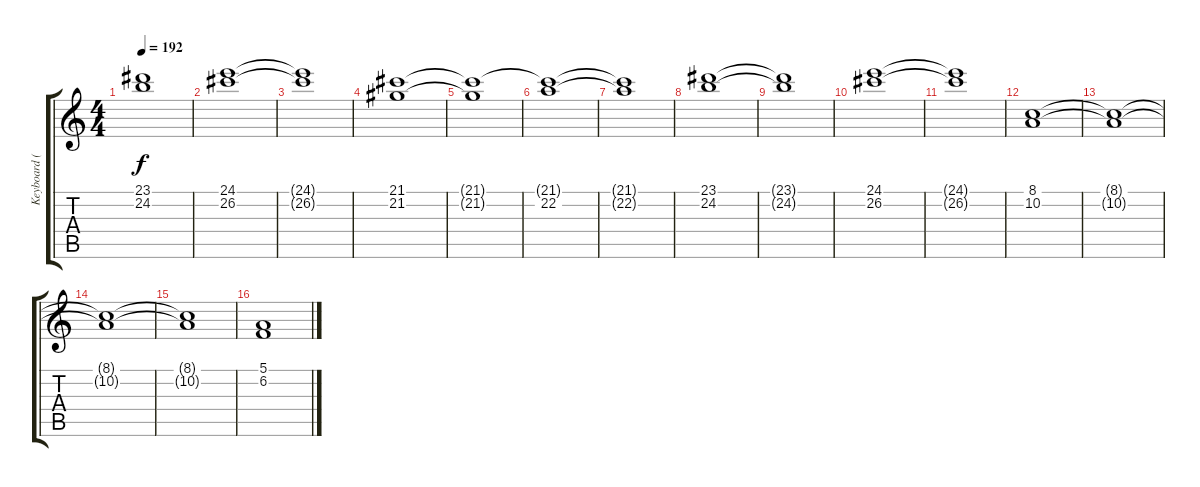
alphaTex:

\track ("Keyboard (High Note)" "Keyboard (") {instrument stringensemble1}
\staff {score tabs}
\tuning (E4 B3 G3 D3 A2 E2) {hide}
\ts (4 4)
\tempo 192
\clef g2
\ks c
(23.1{t} 24.2{t}).1{dy f} |
(24.1 26.2).1 |
(24.1{t} 26.2{t}).1 |
(21.1 21.2).1{volume 12 instrument synthstrings1} |
(21.1{t} 21.2{t}).1 |
(21.1{t} 22.2).1 |
(21.1{t} 22.2{t}).1 |
(23.1 24.2).1 |
(23.1{t} 24.2{t}).1 |
(24.1 26.2).1 |
(24.1{t} 26.2{t}).1 |
(8.1 10.2).1{volume 10 instrument stringensemble1} |
(8.1{t} 10.2{t}).1 |
(8.1{t} 10.2{t}).1 |
(8.1{t} 10.2{t}).1 |
(5.1 6.2).1
